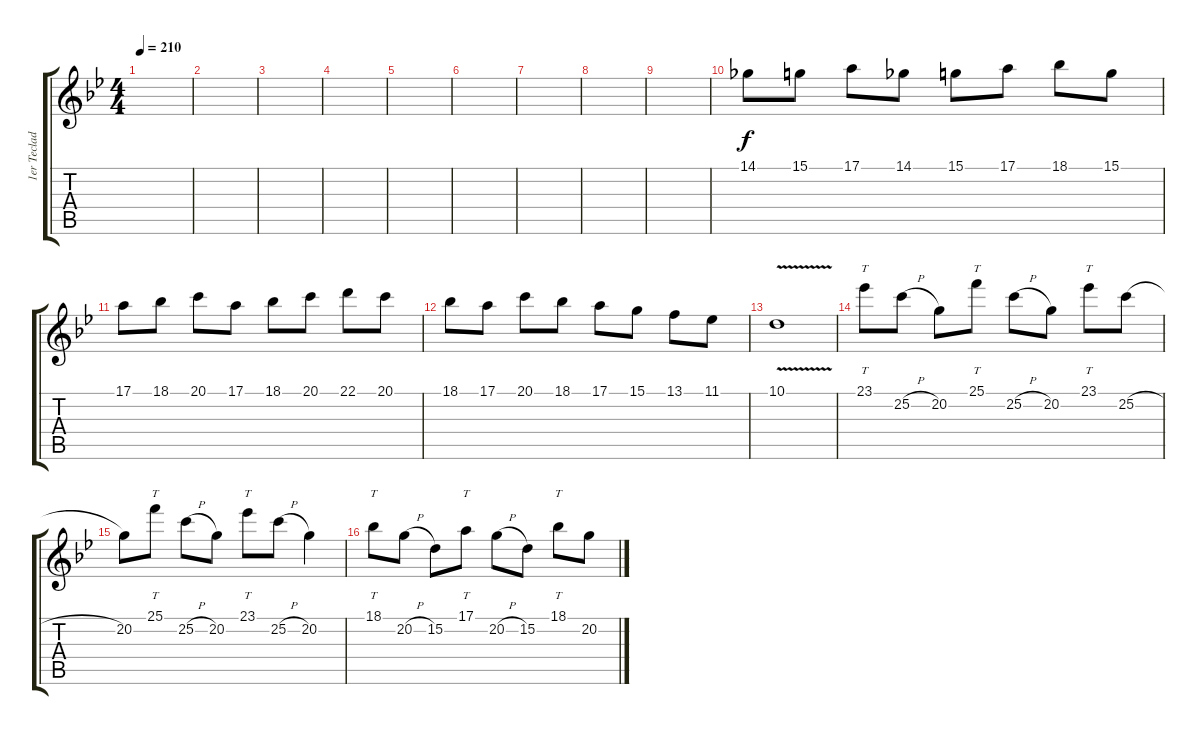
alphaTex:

\track ("1er Teclado" "1er Teclad") {instrument lead2sawtooth}
\staff {score tabs}
\tuning (E4 B3 G3 D3 A2 E2) {hide}
\ts (4 4)
\tempo 210
\clef g2
\ks gminor
|
|
|
|
|
|
|
|
|
14.1.8 15.1.8 17.1.8 14.1.8 15.1.8 17.1.8 18.1.8 15.1.8 |
17.1.8 18.1.8 20.1.8 17.1.8 18.1.8 20.1.8 22.1.8 20.1.8 |
18.1.8 17.1.8 20.1.8 18.1.8 17.1.8 15.1.8 13.1.8 11.1.8 |
10.1{v}.1 |
23.1.8{tt} 25.2{h}.8 20.2.8 25.1.8{tt} 25.2{h}.8 20.2.8 23.1.8{tt} 25.2{h}.8 |
20.2.8 25.1.8{tt} 25.2{h}.8 20.2.8 23.1.8{tt} 25.2{h}.8 20.2.4 |
18.1.8{tt} 20.2{h}.8 15.2.8 17.1.8{tt} 20.2{h}.8 15.2.8 18.1.8{tt} 20.2{h}.8
